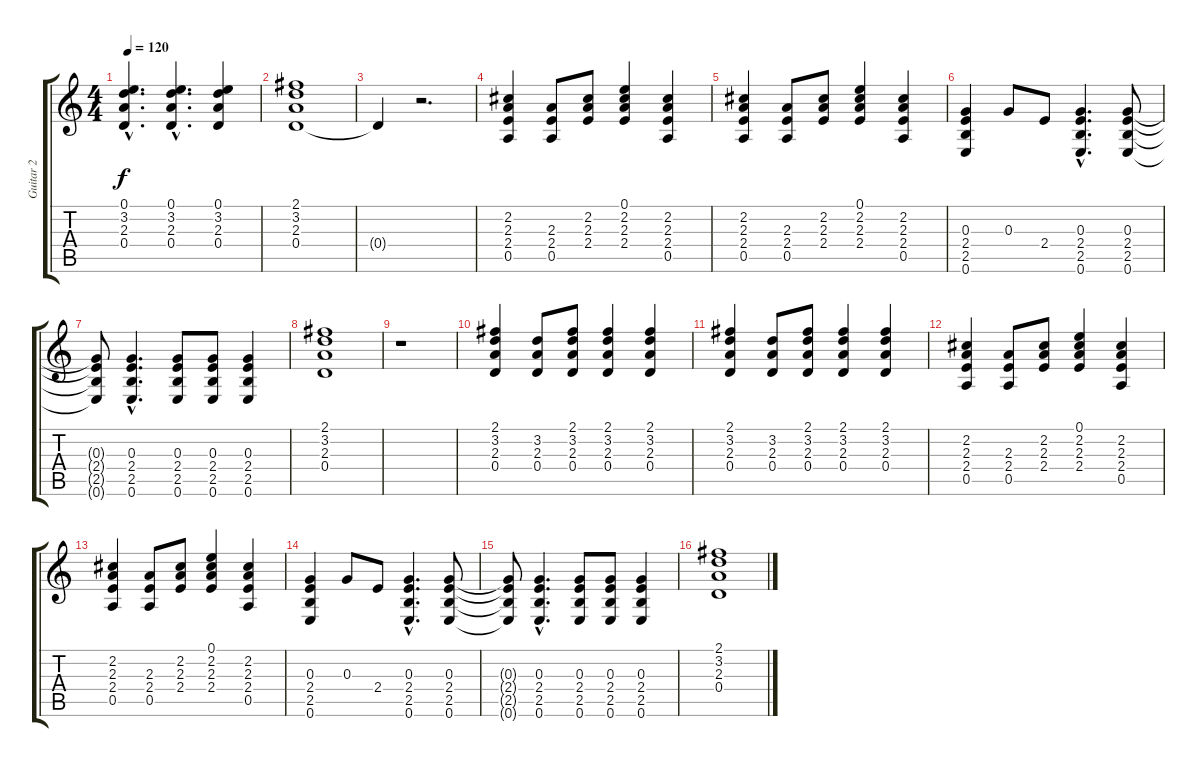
\track ("Guitar 2" "Guitar 2") {instrument electricguitarjazz}
\staff {score tabs}
\tuning (E4 B3 G3 D3 A2 E2) {hide}
\ts (4 4)
\tempo 120
\clef g2
\ks c
(0.1{hac} 3.2{hac} 2.3{hac} 0.4{hac}).4{d dy f} (0.1{hac} 3.2{hac} 2.3{hac} 0.4{hac}).4{d} (0.1 3.2 2.3 0.4).4 |
(2.1 3.2 2.3 0.4).1 |
0.4{t}.4 r.2{d} |
(2.2 2.3 2.4 0.5).4 (2.3 2.4 0.5).8 (2.2 2.3 2.4).8 (0.1 2.2 2.3 2.4).4 (2.2 2.3 2.4 0.5).4 |
(2.2 2.3 2.4 0.5).4 (2.3 2.4 0.5).8 (2.2 2.3 2.4).8 (0.1 2.2 2.3 2.4).4 (2.2 2.3 2.4 0.5).4 |
(0.3 2.4 2.5 0.6).4 0.3.8 2.4.8 (0.3{hac} 2.4{hac} 2.5{hac} 0.6{hac}).4{d} (0.3 2.4 2.5 0.6).8 |
(0.3{t} 2.4{t} 2.5{t} 0.6{t}).8 (0.3{hac} 2.4{hac} 2.5{hac} 0.6{hac}).4{d} (0.3 2.4 2.5 0.6).8 (0.3 2.4 2.5 0.6).8 (0.3 2.4 2.5 0.6).4 |
(2.1 3.2 2.3 0.4).1 |
r.1 |
(2.1 3.2 2.3 0.4).4 (3.2 2.3 0.4).8 (2.1 3.2 2.3 0.4).8 (2.1 3.2 2.3 0.4).4 (2.1 3.2 2.3 0.4).4 |
(2.1 3.2 2.3 0.4).4 (3.2 2.3 0.4).8 (2.1 3.2 2.3 0.4).8 (2.1 3.2 2.3 0.4).4 (2.1 3.2 2.3 0.4).4 |
(2.2 2.3 2.4 0.5).4 (2.3 2.4 0.5).8 (2.2 2.3 2.4).8 (0.1 2.2 2.3 2.4).4 (2.2 2.3 2.4 0.5).4 |
(2.2 2.3 2.4 0.5).4 (2.3 2.4 0.5).8 (2.2 2.3 2.4).8 (0.1 2.2 2.3 2.4).4 (2.2 2.3 2.4 0.5).4 |
(0.3 2.4 2.5 0.6).4 0.3.8 2.4.8 (0.3{hac} 2.4{hac} 2.5{hac} 0.6{hac}).4{d} (0.3 2.4 2.5 0.6).8 |
(0.3{t} 2.4{t} 2.5{t} 0.6{t}).8 (0.3{hac} 2.4{hac} 2.5{hac} 0.6{hac}).4{d} (0.3 2.4 2.5 0.6).8 (0.3 2.4 2.5 0.6).8 (0.3 2.4 2.5 0.6).4 |
(2.1 3.2 2.3 0.4).1
